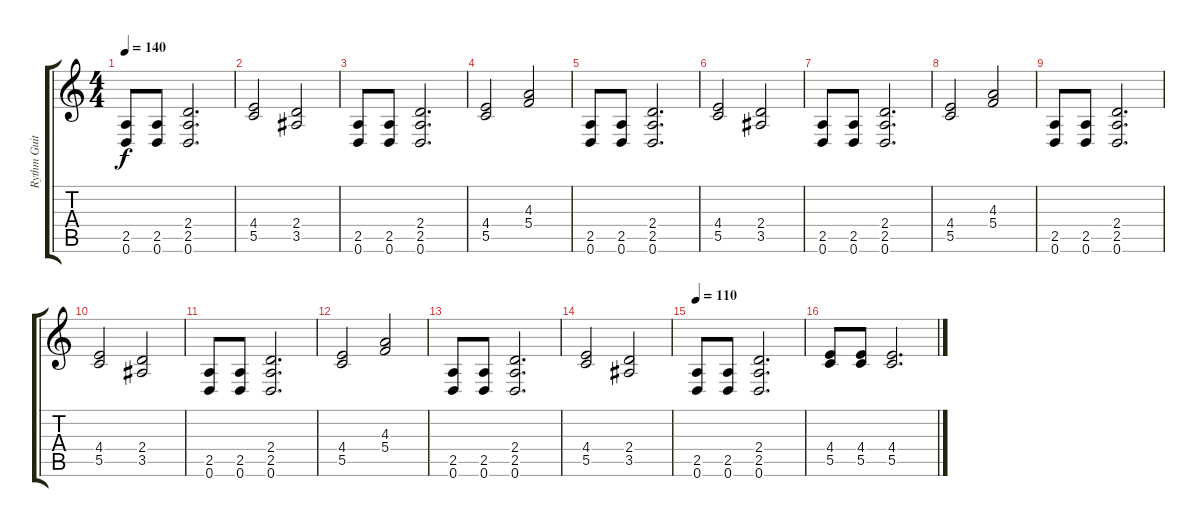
\track ("Rythm Guitar" "Rythm Guit") {instrument distortionguitar}
\staff {score tabs}
\tuning (D4 A3 F3 C3 G2 D2) {hide}
\ts (4 4)
\tempo 140
\clef g2
\ks c
(2.5 0.6).8{dy f} (2.5 0.6).8 (2.4 2.5 0.6).2{d} |
(4.4 5.5).2 (2.4 3.5).2 |
(2.5 0.6).8 (2.5 0.6).8 (2.4 2.5 0.6).2{d} |
(4.4 5.5).2 (4.3 5.4).2 |
(2.5 0.6).8 (2.5 0.6).8 (2.4 2.5 0.6).2{d} |
(4.4 5.5).2 (2.4 3.5).2 |
(2.5 0.6).8 (2.5 0.6).8 (2.4 2.5 0.6).2{d} |
(4.4 5.5).2 (4.3 5.4).2 |
(2.5 0.6).8 (2.5 0.6).8 (2.4 2.5 0.6).2{d} |
(4.4 5.5).2 (2.4 3.5).2 |
(2.5 0.6).8 (2.5 0.6).8 (2.4 2.5 0.6).2{d} |
(4.4 5.5).2 (4.3 5.4).2 |
(2.5 0.6).8 (2.5 0.6).8 (2.4 2.5 0.6).2{d} |
(4.4 5.5).2 (2.4 3.5).2 |
\tempo 110
(2.5 0.6).8 (2.5 0.6).8 (2.4 2.5 0.6).2{d} |
(4.4 5.5).8 (4.4 5.5).8 (4.4 5.5).2{d}
